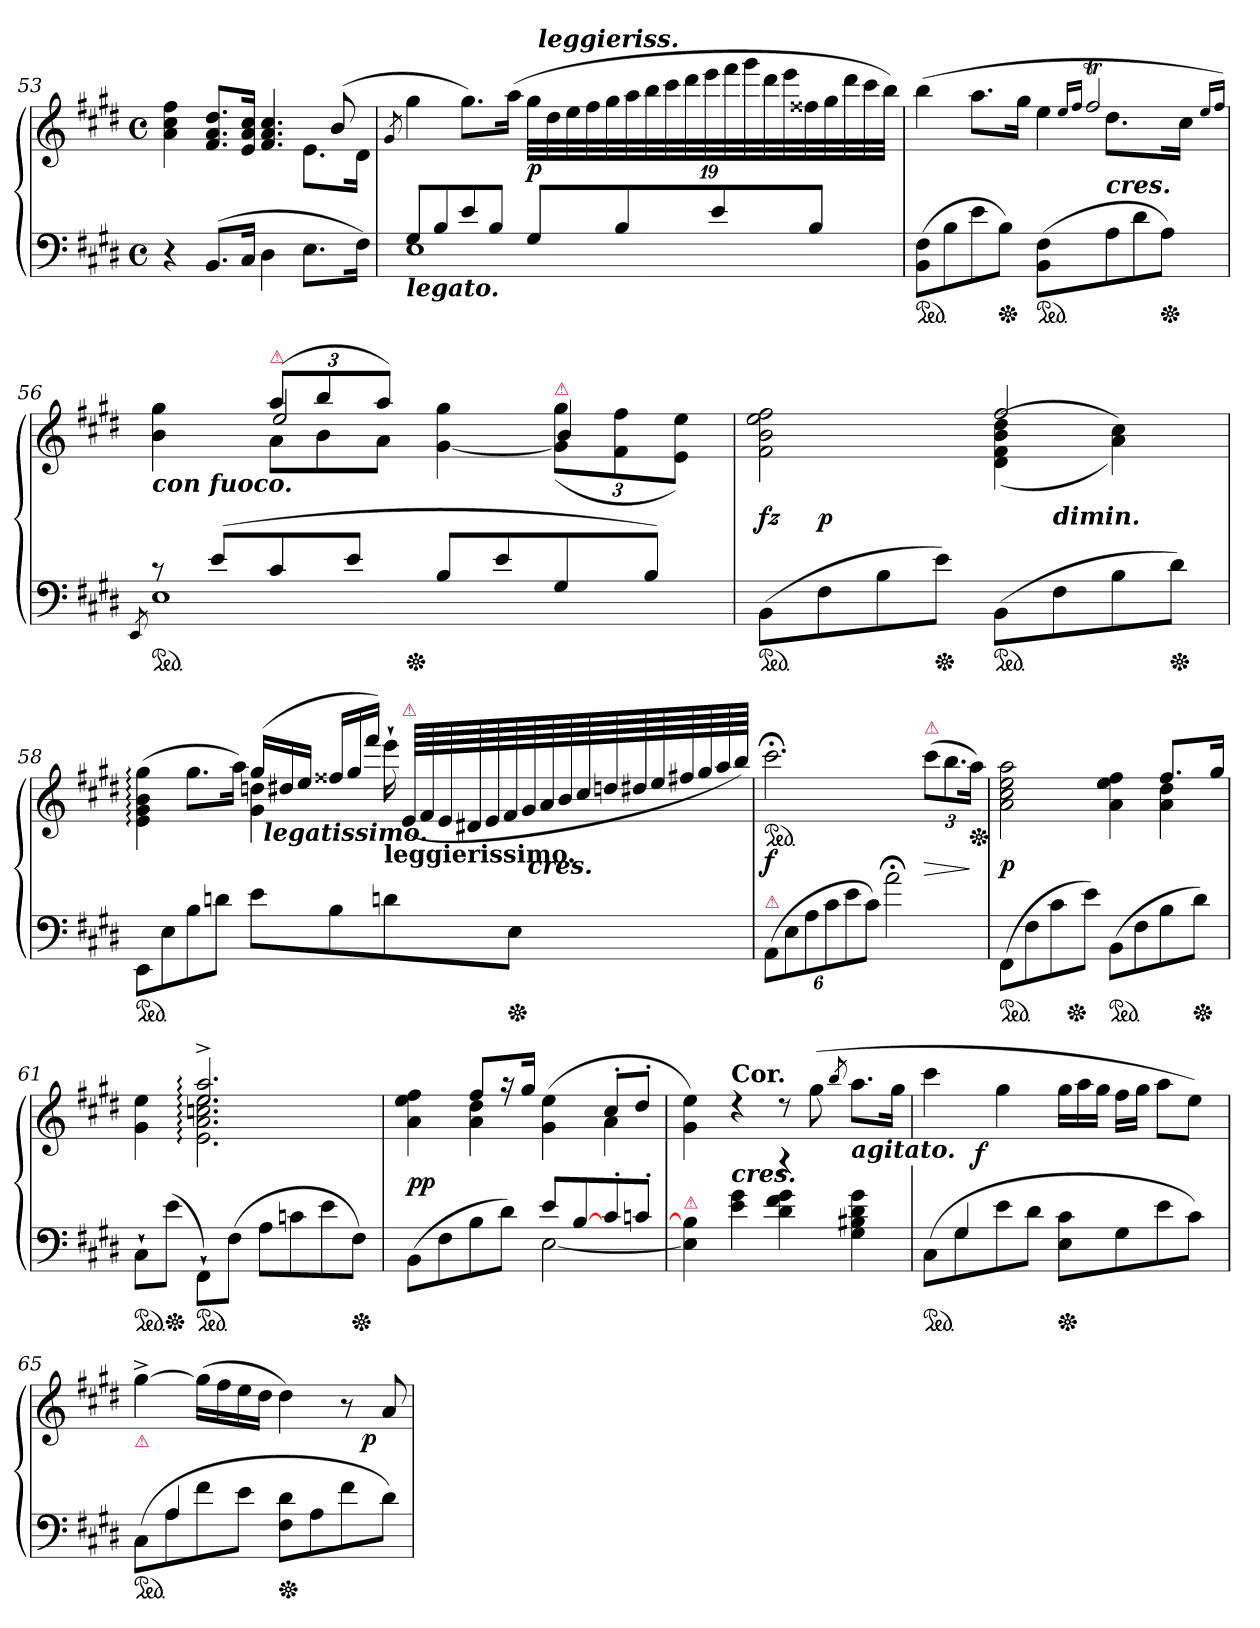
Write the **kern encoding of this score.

**kern	**kern	**dynam
*part1	*part1	*part1
*staff2	*staff1	*staff1/2
*clefF4	*clefG2	*
*k[f#c#g#d#]	*k[f#c#g#d#]	*
*M4/4	*M4/4	*
*met(c)	*met(c)	*
=53	=53	=53
*	*^	*
4r	4a! 4cc#! 4ff#!	2.ryy	.
(>8.BB!L	8.f#! 8.a! 8.dd#!L	.	.
16C#!Jk	16e! 16a! 16cc#!Jk	.	.
4D#!	4.f#! 4.a! 4.cc#!	.	.
8.E!\L	.	8.e!\L	.
.	(>8b	.	.
16F#!Jk)	.	16d#!Jk	.
*	*v	*v	*
=54	=54	=54
.	8qg#/	.
*^	*	*
!LO:TX:b:Bi:t=legato.	!	!	!
8G#L	1E	4gg#	.
8B	.	.	.
8e	.	8.gg#L)	.
8BJ	.	.	.
.	.	(>16aaJk	.
8G#L	.	38gg#LLL	p
!	!	!LO:TX:a:Bi:t=leggieriss.	!
.	.	38dd#	.
.	.	38ee	.
.	.	38ff#	.
.	.	38gg#	.
8B	.	.	.
.	.	38aa	.
.	.	38bb	.
.	.	38ccc#	.
.	.	38ddd#	.
.	.	38eee	.
8e	.	.	.
.	.	38fff#	.
.	.	38ggg#	.
.	.	38ddd#	.
.	.	38eee	.
.	.	38ff##X	.
8BJ	.	.	.
.	.	38gg#	.
.	.	38ddd#	.
.	.	38ccc#	.
.	.	38bbJJJ)	.
*v	*v	*	*
=55	=55	=55
*	*^	*
*ped	*	*	*
(>8BB 8F#L	2ryy	(>4bb	.
8B	.	.	.
8e	.	8.aaL	.
*Xped	*	*	*
8BJ)	.	.	.
.	.	16gg#Jk	.
!	!	!LO:N:vis=4	!
*ped	*	*	*
(>8BB 8F#L	16ryy	8ee	.
.	16qeeLL	.	.
.	16qff#JJ	.	.
!	!LO:N:vis=2	!	!
.	4.ff#T	.	.
!	!	!LO:TX:c:Bi:t=cres.	!
!	!	!LO:N:vis=8.	!
8A	.	4dd#L	.
8d#	.	.	.
*Xped	*	*	*
8AJ)	.	16ryy	.
.	16ryy	16cc#Jk	.
.	.	16qqee/LL	.
.	.	16qqff#/JJ)	.
*	*v	*v	*
=56	=56	=56
*^	*	*
.	8qEE/	.	.
*	*	*^	*
*	*	*	*^	*
!	!	!LO:TX:b:Bi:t=con fuoco.	!	!	!
*ped	*	*	*	*	*
*	*	*	*	*^	*
8rc	1E	4ryy	4ryy	4b 4gg#	3ryy	.
(<8eL	.	.	.	.	.	.
*	*	*	*Xtuplet	*	*	*
!	!	!LO:TX:a:color=crimson:t=⚠	!	!	!	!
8c#	.	(>12aaL	12aL	2ee	.	.
.	.	12bb	12b	.	12.ryy	.
8eJ	.	.	.	.	.	.
.	.	12aaJ)	12aJ	.	.	.
*Xped	*	*	*	*	*	*
.	.	.	.	.	3ryy	.
8BL	.	2ryy	[4g# 4gg#	.	.	.
8e	.	.	.	.	.	.
*	*	*	*tuplet	*	*	*
!	!	!	!LO:TX:a:color=crimson:t=⚠	!	!	!
8G#	.	.	(>12g#] 12gg#L	4b	.	.
.	.	.	.	.	6ryy	.
.	.	.	12f# 12ff#	.	.	.
8BJ)	.	.	.	.	.	.
.	.	.	12e 12eeJ)	.	.	.
.	.	.	.	.	24ryy	.
*v	*v	*	*	*	*	*
=57	=57	=57	=57	=57	=57
*ped	*	*	*	*	*
(>8BBL	2f# 2b 2ee 2ff#	2ryy	8ryy	2ryy	fz
8F#	.	.	2..ryy	.	p
8B	.	.	.	.	.
*Xped	*	*	*	*	*
8eJ)	.	.	.	.	.
*ped	*	*	*	*	*
(>8BBL	2ff#	(<(>4d# 4f# 4b 4dd#	.	8ryy	.
!	!	!	!	!LO:TX:c:Bi:t=dimin.	!
8F#	.	.	.	4.ryy	.
8B	.	4a 4cc#))	.	.	.
*Xped	*	*	*	*	*
8d#J)	.	.	.	.	.
*	*	*v	*v	*v	*
=58	=58	=58	=58
*ped	*	*	*
8EEL	2ryy	(>4e: 4g#: 4b: 4gg#:	.
8E	.	.	.
8B	.	8.gg#L	.
8dnJ	.	.	.
.	.	16aaJk)	.
*	*Xtuplet	*	*
8eL	(>24gg#LL	4g# 4ddn	.
!	!LO:TX:b:Bi:t=legatissimo.	!	!
.	24dd#X	.	.
.	24eeJJ	.	.
8B	24ff##XLL	.	.
.	24gg#	.	.
.	24fff#JJ)	.	.
!	!LO:TX:b:B:t=leggierissimo.	!	!
8dn	16eee`\	4ryy	.
!	!LO:TX:a:color=crimson:t=⚠	!	!
.	(<272%3e!/LLLL	.	.
.	272%3f#!/	.	.
.	272%3e!/	.	.
.	272%3d#X!/	.	.
.	272%3e!/	.	.
.	272%3f#!/	.	.
*Xped	*	*	*
8EJ	.	.	.
.	272%3g#!/	.	.
!	!LO:TX:c:Bi:t=cres.	!	!
.	272%3a!/	.	.
.	272%3b!/	.	.
.	272%3cc#!/	.	.
.	272%3ddn!/	.	.
.	272%3dd#X!/	.	.
.	272%3ee!/	.	.
.	272%3ff#X!/	.	.
.	272%3gg#!/	.	.
.	272%3aa!/	.	.
.	272%3bb!/JJJJ)	.	.
*	*v	*v	*
=59	=59	=59
!LO:TX:a:color=crimson:t=⚠	!	!
*	*ped	*
(12AAL	2.ccc#;<	f
12E	.	.
12A	.	.
12c#	.	.
12e	.	.
12c#J)	.	.
2a;\	.	.
*	*tuplet	*
!	!LO:TX:a:color=crimson:t=⚠	!
.	(>12ccc#\L	>
.	12.bb\	.
*	*Xped	*
.	24aa\Jk)	]
=60	=60	=60
*	*^	*
*ped	*	*	*
*	*	*^	*
(>8FF#L	2.ryy	2a 2cc# 2ee 2aa	4ryy	p
8F#	.	.	.	.
8c#	.	.	16ryy	.
*Xped	*	*	*	*
.	.	.	2ryy	.
8eJ)	.	.	.	.
*ped	*	*	*	*
(>8BBL	.	4a 4ee 4ff#	.	.
8F#	.	.	.	.
8B	8.ff#L	4a 4dd#	.	.
.	.	.	8.ryy	.
*Xped	*	*	*	*
8d#J)	.	.	.	.
.	16gg#Jk	.	.	.
*	*	*v	*v	*
=61	=61	=61	=61
*ped	*	*	*
8C#`L	4ryy	4g# 4ee	.
*Xped	*	*	*
(>8eJ	.	.	.
*ped	*	*	*
8FF#`\L)	2.ee:^ 2.aa:^	2.e: 2.a: 2.ccn: 2.ee:	.
(>8F#J	.	.	.
8AL	.	.	.
8cn	.	.	.
8e	.	.	.
*Xped	*	*	*
8F#J)	.	.	.
=62	=62	=62	=62
*^	*	*	*
2ryy	(>8BBL	4ryy	4a 4ee 4ff#	pp
.	8F#	.	.	.
.	8B	8ff#L	4a 4dd#	.
.	8d#J)	16raa	.	.
.	.	16gg#Jk	.	.
8eL	[2E	(>4g#\ 4ee\	4ryy	.
[8B	.	.	.	.
8c#'<	.	8cc#'L	4a	.
8cn'<J	.	8dd#'J	.	.
*	*	*v	*v	*
=63	=63	=63	=63
!LO:TX:a:color=crimson:t=⚠	!	!	!
4E] 4B]	4ryy	4g# 4ee)	.
!	!	!LO:TX:c:Bi:t=cres.	!
!	!	!LO:TX:a:B:t=Cor.	!
4ryy	4e!\ 4g#!\	4rdd	.
4r	4d#!\ 4f#!\ 4g#!\	8rdd	.
.	.	(>8gg#\	.
.	.	8qbb/	.
!	!	!LO:TX:b:Bi:t=agitato.	!
4ryy	4G#!\ 4B#X!\ 4d#!\ 4g#!\	8.aa\L	.
.	.	16gg#\Jk	.
=64	=64	=64	=64
*	*	*^	*
*ped	*	*	*	*
8ryy	(>8C#L	4ccc#	8.ryy	.
4G#	8G#	.	.	.
.	.	.	2ryy	f
.	8e	4gg#	.	.
8ryy	8d#J	.	.	.
*	*	*Xtuplet	*	*
*Xped	*	*	*	*
2ryy	8E 8c#L	24gg#LL	.	.
.	.	24aa	.	.
.	.	24gg#JJ	.	.
.	8G#	16ff#LL	.	.
.	.	16gg#JJ	4ryy	.
.	8e	8aaL	.	.
.	8c#J)	8eeJ)	.	.
.	.	.	16ryy	.
=65	=65	=65	=65	=65
!	!	!LO:TX:b:color=crimson:t=⚠	!	!
*ped	*	*	*	*
8ryy	(>8C#L	[4gg#^<	2ryy	.
4A	8A	.	.	.
.	8f#	(>16gg#LL]	.	.
.	.	16ff#	.	.
8ryy	8eJ	16ee	.	.
.	.	16dd#JJ	.	.
*Xped	*	*	*	*
2ryy	8F# 8d#L	4dd#)	4ryy	.
.	8A	.	.	.
.	8f#	8r	16ryy	.
.	.	.	8.ryy	p
.	8d#J)	8a	.	.
*v	*v	*	*	*
*	*v	*v	*
=	=	=
*-	*-	*-
